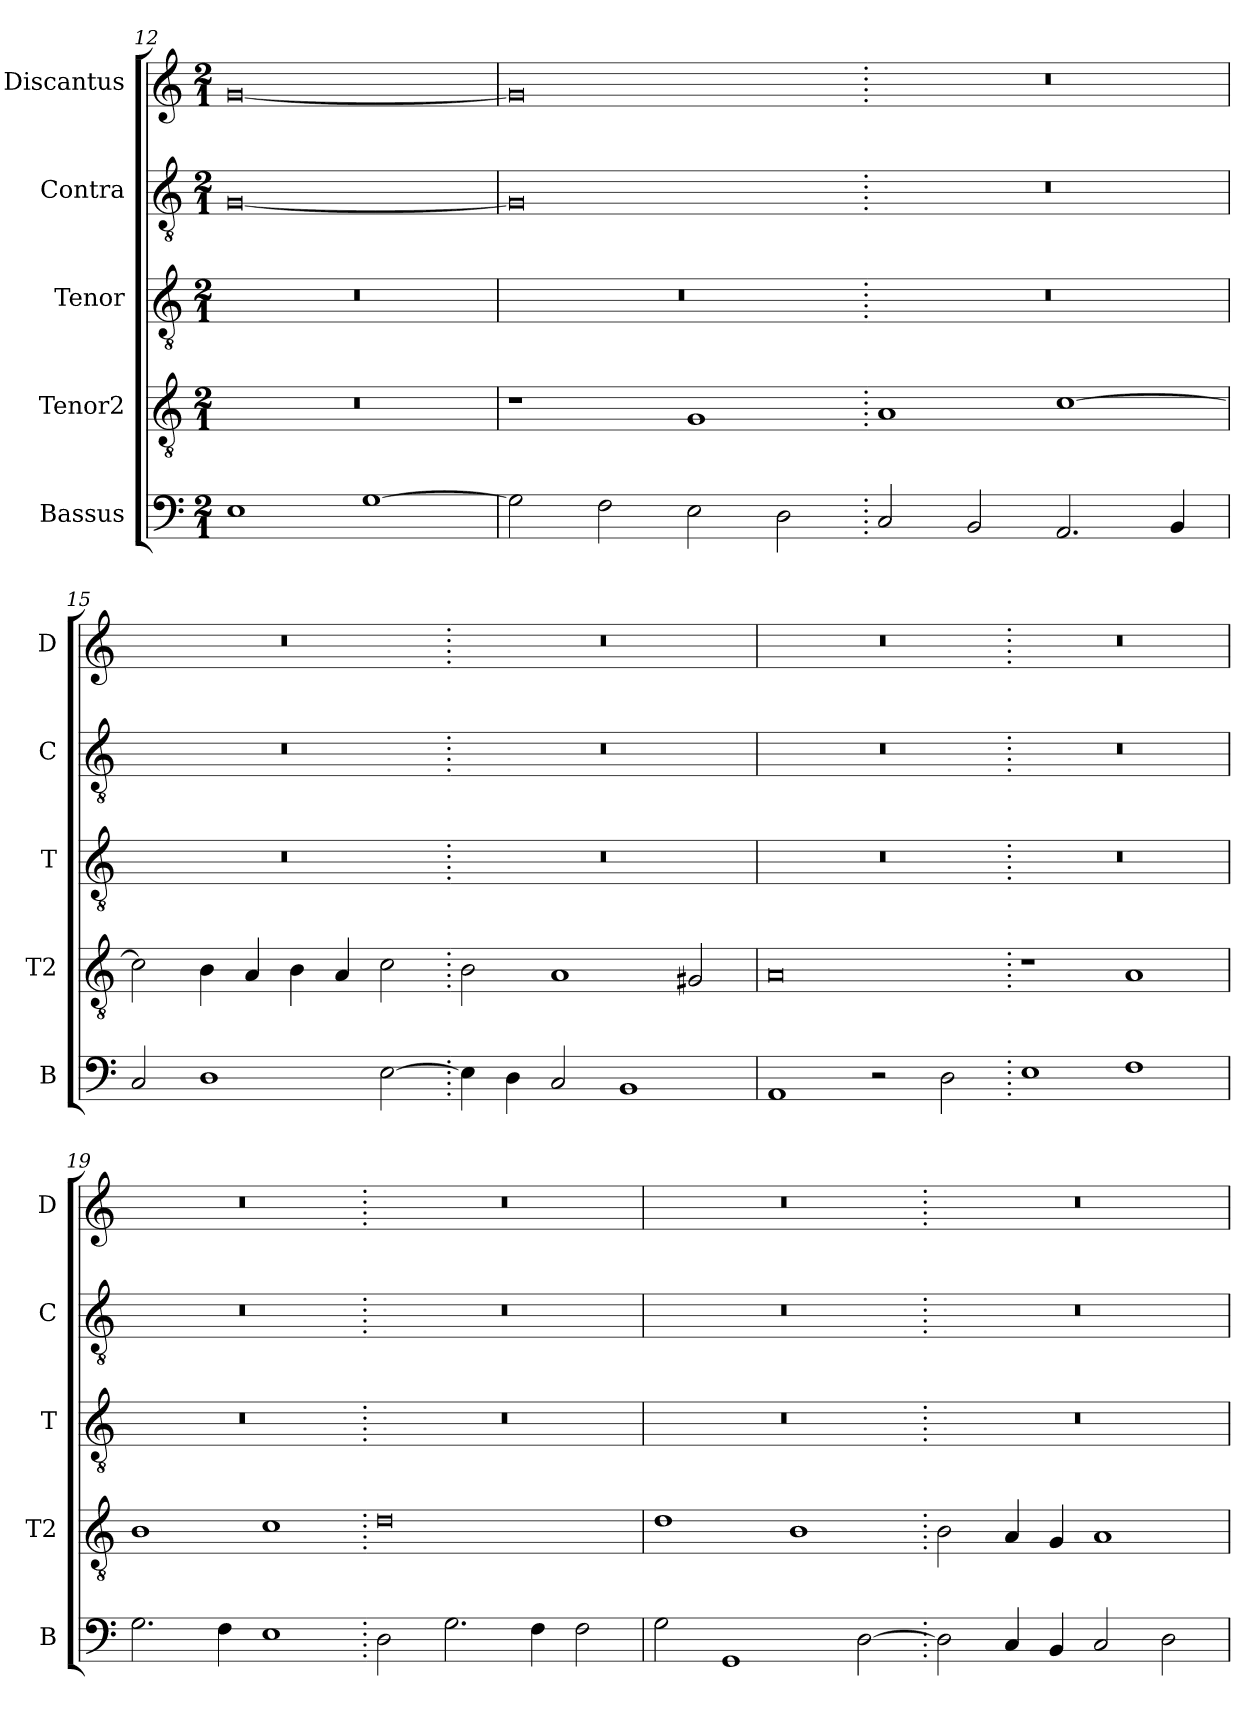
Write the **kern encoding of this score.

**kern	**kern	**kern	**kern	**kern
*part5	*part4	*part3	*part2	*part1
*staff5	*staff4	*staff3	*staff2	*staff1
*I"Bassus	*I"Tenor2	*I"Tenor	*I"Contra	*I"Discantus
*I'B	*I'T2	*I'T	*I'C	*I'D
*clefF4	*clefGv2	*clefGv2	*clefGv2	*clefG2
*k[]	*k[]	*k[]	*k[]	*k[]
*M2/1	*M2/1	*M2/1	*M2/1	*M2/1
=12	=12	=12	=12	=12
1E	0r	0r	[0G	[0g
[1G	.	.	.	.
=13	=13	=13	=13	=13
2G\]	1r	0r	0G]	0g]
2F\	.	.	.	.
2E\	1G	.	.	.
2D\	.	.	.	.
=14.	=14.	=14.	=14.	=14.
2C/	1A	0r	0r	0r
2BB/	.	.	.	.
2.AA/	[1c	.	.	.
4BB/	.	.	.	.
=15	=15	=15	=15	=15
2C/	2c\]	0r	0r	0r
1D	4B\	.	.	.
.	4A/	.	.	.
.	4B\	.	.	.
.	4A/	.	.	.
[2E\	2c\	.	.	.
=16.	=16.	=16.	=16.	=16.
4E\]	2B\	0r	0r	0r
4D\	.	.	.	.
2C/	1A	.	.	.
1BB	.	.	.	.
.	2G#X/	.	.	.
=17	=17	=17	=17	=17
1AA	0A	0r	0r	0r
2r	.	.	.	.
2D\	.	.	.	.
=18.	=18.	=18.	=18.	=18.
1E	1r	0r	0r	0r
1F	1A	.	.	.
=19	=19	=19	=19	=19
2.G\	1B	0r	0r	0r
4F\	.	.	.	.
1E	1c	.	.	.
=20.	=20.	=20.	=20.	=20.
2D\	0d	0r	0r	0r
2.G\	.	.	.	.
4F\	.	.	.	.
2F\	.	.	.	.
=21	=21	=21	=21	=21
2G\	1d	0r	0r	0r
1GG	.	.	.	.
.	1B	.	.	.
[2D\	.	.	.	.
=22.	=22.	=22.	=22.	=22.
2D\]	2B\	0r	0r	0r
4C/	4A/	.	.	.
4BB/	4G/	.	.	.
2C/	1A	.	.	.
2D\	.	.	.	.
=	=	=	=	=
*-	*-	*-	*-	*-
